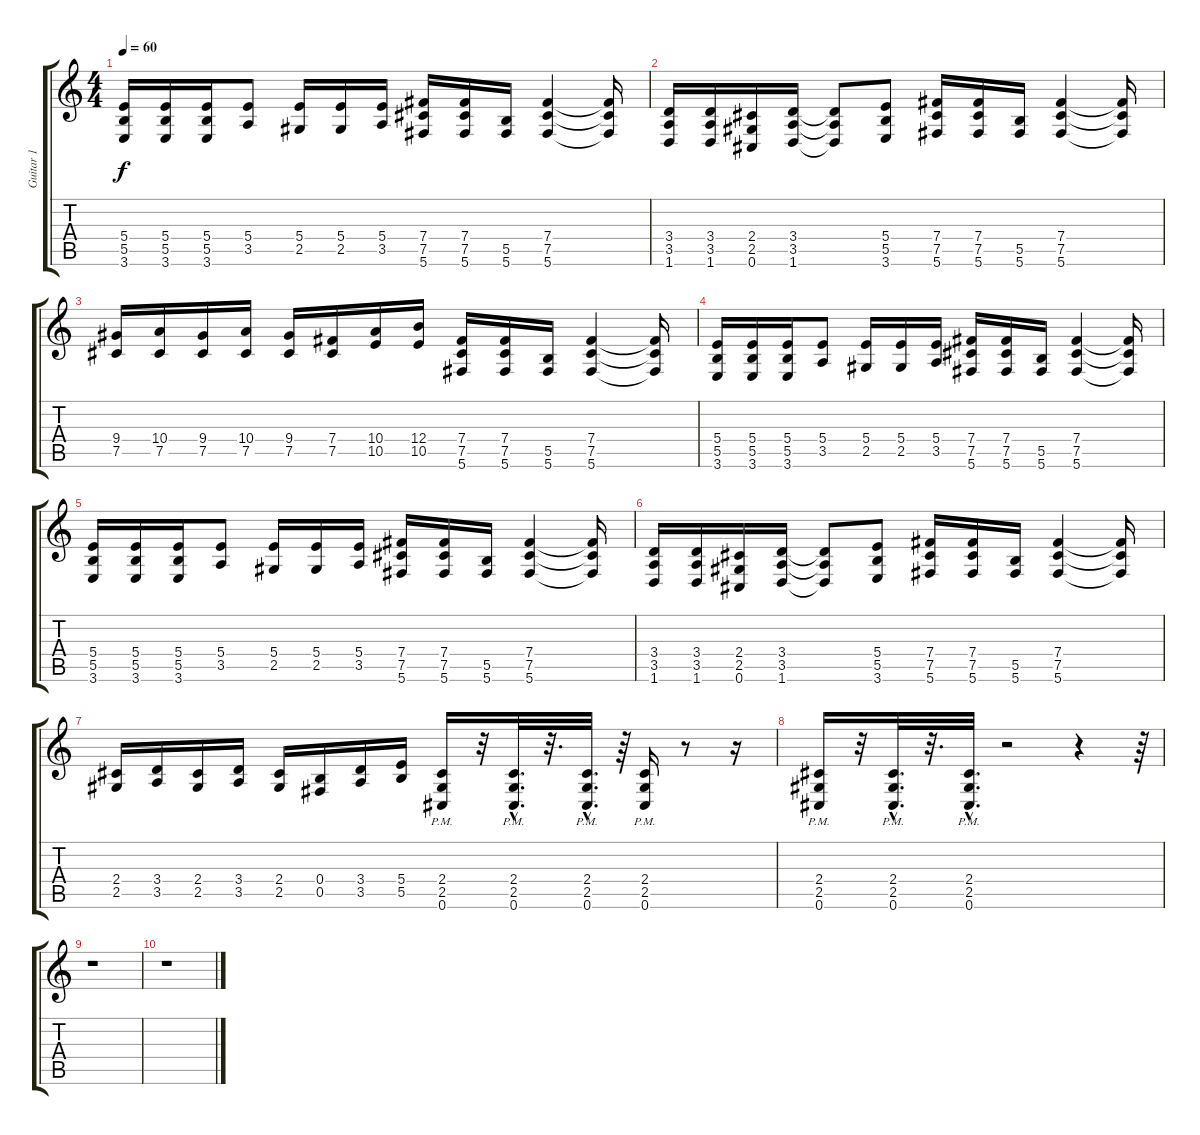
\track ("Guitar 1" "Guitar 1") {instrument distortionguitar}
\staff {score tabs}
\tuning (Db4 Ab3 E3 B2 Gb2 Db2) {hide}
\ts (4 4)
\tempo 60
\clef g2
\ks c
(5.4 5.5 3.6).16{dy f} (5.4 5.5 3.6).16 (5.4 5.5 3.6).16 (5.4 3.5).8 (5.4 2.5).16 (5.4 2.5).16 (5.4 3.5).16 (7.4 7.5 5.6).16 (7.4 7.5 5.6).16 (5.5 5.6).16 (7.4 7.5 5.6).4 (7.4{t} 7.5{t} 5.6{t}).16 |
(3.4 3.5 1.6).16 (3.4 3.5 1.6).16 (2.4 2.5 0.6).16 (3.4 3.5 1.6).16 (3.4{t} 3.5{t} 1.6{t}).8 (5.4 5.5 3.6).8 (7.4 7.5 5.6).16 (7.4 7.5 5.6).16 (5.5 5.6).16 (7.4 7.5 5.6).4 (7.4{t} 7.5{t} 5.6{t}).16 |
(9.4 7.5).16 (10.4 7.5).16 (9.4 7.5).16 (10.4 7.5).16 (9.4 7.5).16 (7.4 7.5).16 (10.4 10.5).16 (12.4 10.5).16 (7.4 7.5 5.6).16 (7.4 7.5 5.6).16 (5.5 5.6).16 (7.4 7.5 5.6).4 (7.4{t} 7.5{t} 5.6{t}).16 |
(5.4 5.5 3.6).16 (5.4 5.5 3.6).16 (5.4 5.5 3.6).16 (5.4 3.5).8 (5.4 2.5).16 (5.4 2.5).16 (5.4 3.5).16 (7.4 7.5 5.6).16 (7.4 7.5 5.6).16 (5.5 5.6).16 (7.4 7.5 5.6).4 (7.4{t} 7.5{t} 5.6{t}).16 |
(5.4 5.5 3.6).16 (5.4 5.5 3.6).16 (5.4 5.5 3.6).16 (5.4 3.5).8 (5.4 2.5).16 (5.4 2.5).16 (5.4 3.5).16 (7.4 7.5 5.6).16 (7.4 7.5 5.6).16 (5.5 5.6).16 (7.4 7.5 5.6).4 (7.4{t} 7.5{t} 5.6{t}).16 |
(3.4 3.5 1.6).16 (3.4 3.5 1.6).16 (2.4 2.5 0.6).16 (3.4 3.5 1.6).16 (3.4{t} 3.5{t} 1.6{t}).8 (5.4 5.5 3.6).8 (7.4 7.5 5.6).16 (7.4 7.5 5.6).16 (5.5 5.6).16 (7.4 7.5 5.6).4 (7.4{t} 7.5{t} 5.6{t}).16 |
(2.4 2.5).16 (3.4 3.5).16 (2.4 2.5).16 (3.4 3.5).16 (2.4 2.5).16 (0.4 0.5).16 (3.4 3.5).16 (5.4 5.5).16 (2.4 2.5{pm} 0.6).16 r.32 (2.4{hac} 2.5{hac pm} 0.6{hac}).32{d} r.32{d} (2.4{hac} 2.5{hac pm} 0.6{hac}).32{d} r.64 (2.4 2.5{pm} 0.6).16 r.8 r.16 |
(2.4 2.5{pm} 0.6).16 r.32 (2.4{hac} 2.5{hac pm} 0.6{hac}).32{d} r.32{d} (2.4{hac} 2.5{hac pm} 0.6{hac}).32{d} r.2 r.4 r.64 |
r.1 |
r.1
